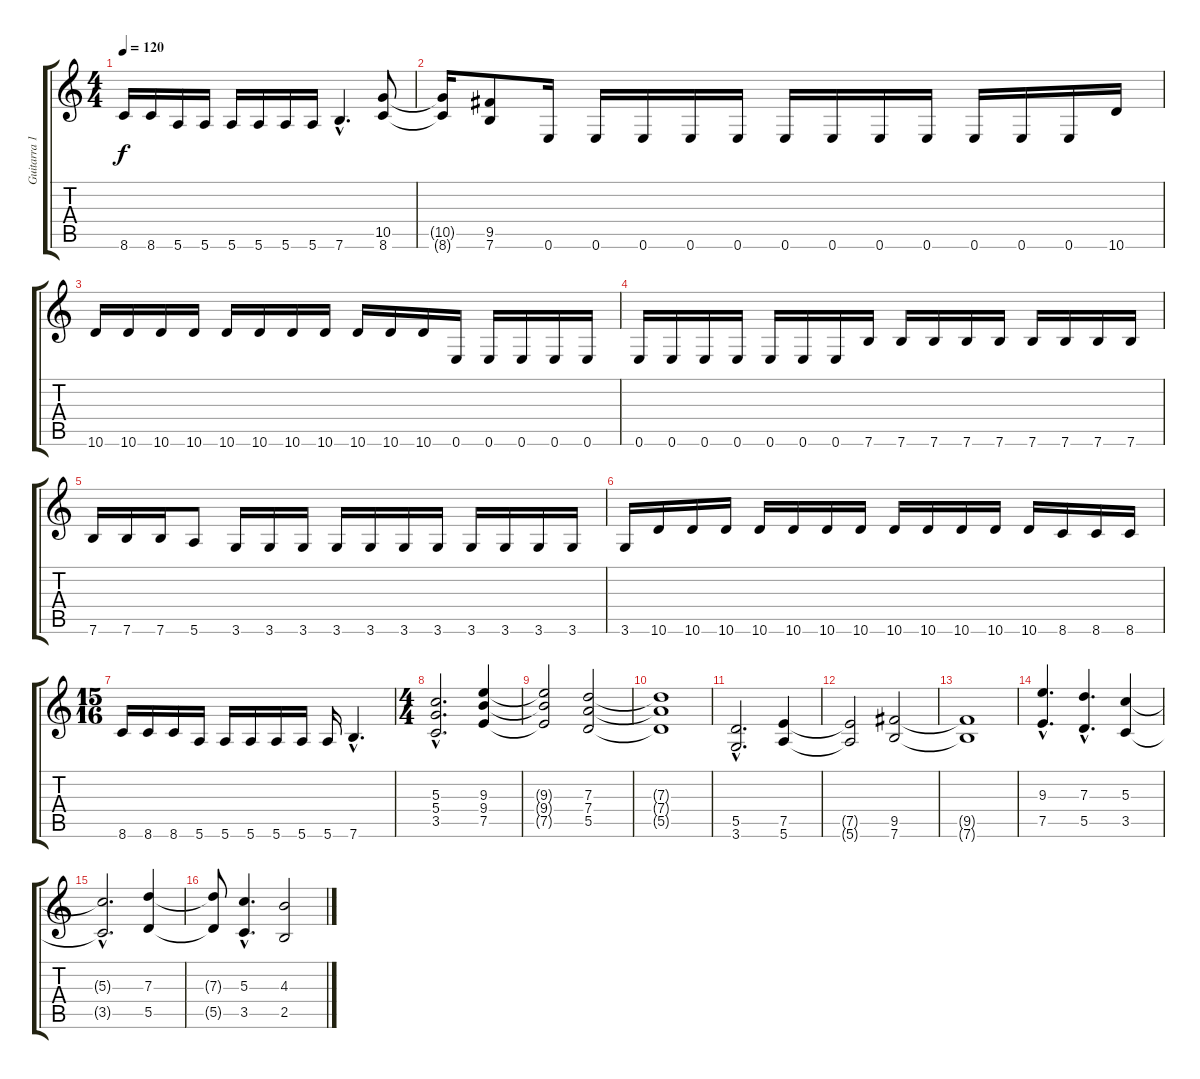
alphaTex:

\track ("Guitarra 1" "Guitarra 1") {instrument overdrivenguitar}
\staff {score tabs}
\tuning (E4 B3 G3 D3 A2 E2) {hide}
\ts (4 4)
\tempo 120
\clef g2
\ks c
8.6.16{dy f} 8.6.16 5.6.16 5.6.16 5.6.16 5.6.16 5.6.16 5.6.16 7.6{hac}.4{d} (10.5 8.6).8 |
(10.5{t} 8.6{t}).16 (9.5 7.6).8 0.6.16 0.6.16 0.6.16 0.6.16 0.6.16 0.6.16 0.6.16 0.6.16 0.6.16 0.6.16 0.6.16 0.6.16 10.6.16 |
10.6.16 10.6.16 10.6.16 10.6.16 10.6.16 10.6.16 10.6.16 10.6.16 10.6.16 10.6.16 10.6.16 0.6.16 0.6.16 0.6.16 0.6.16 0.6.16 |
0.6.16 0.6.16 0.6.16 0.6.16 0.6.16 0.6.16 0.6.16 7.6.16 7.6.16 7.6.16 7.6.16 7.6.16 7.6.16 7.6.16 7.6.16 7.6.16 |
7.6.16 7.6.16 7.6.16 5.6.8 3.6.16 3.6.16 3.6.16 3.6.16 3.6.16 3.6.16 3.6.16 3.6.16 3.6.16 3.6.16 3.6.16 |
3.6.16 10.6.16 10.6.16 10.6.16 10.6.16 10.6.16 10.6.16 10.6.16 10.6.16 10.6.16 10.6.16 10.6.16 10.6.16 8.6.16 8.6.16 8.6.16 |
\ts (15 16)
8.6.16 8.6.16 8.6.16 5.6.16 5.6.16 5.6.16 5.6.16 5.6.16 5.6.16 7.6{hac}.4{d} |
\ts (4 4)
(5.3{hac} 5.4{hac} 3.5{hac}).2{d} (9.3 9.4 7.5).4 |
(9.3{t} 9.4{t} 7.5{t}).2 (7.3 7.4 5.5).2 |
(7.3{t} 7.4{t} 5.5{t}).1 |
(5.5{hac} 3.6{hac}).2{d} (7.5 5.6).4 |
(7.5{t} 5.6{t}).2 (9.5 7.6).2 |
(9.5{t} 7.6{t}).1 |
(9.3{hac} 7.5{hac}).4{d} (7.3{hac} 5.5{hac}).4{d} (5.3 3.5).4 |
(5.3{hac t} 3.5{hac t}).2{d} (7.3 5.5).4 |
(7.3{t} 5.5{t}).8 (5.3{hac} 3.5{hac}).4{d} (4.3 2.5).2
